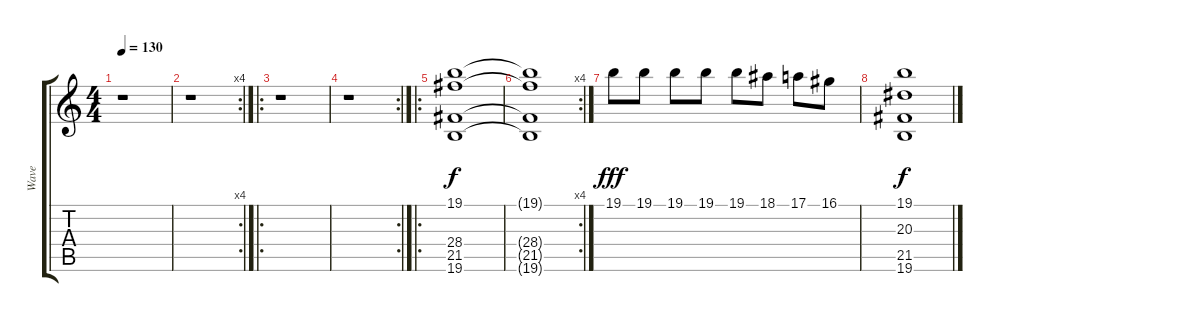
\track ("Wave" "Wave") {instrument stringensemble1}
\staff {score tabs}
\tuning (E4 B3 G3 D3 A2 E2) {hide}
\ts (4 4)
\tempo 130
\clef g2
\ks c
r.1{dy mp} |
\rc 4
r.1 |
\ro
r.1 |
\rc 2
r.1 |
\ro
(19.1 28.4 21.5 19.6).1{dy f} |
\rc 4
(19.1{t} 28.4{t} 21.5{t} 19.6{t}).1 |
19.1.8{dy fff} 19.1.8 19.1.8 19.1.8 19.1.8 18.1.8 17.1.8 16.1.8 |
(19.1 20.3 21.5 19.6).1{dy f}
